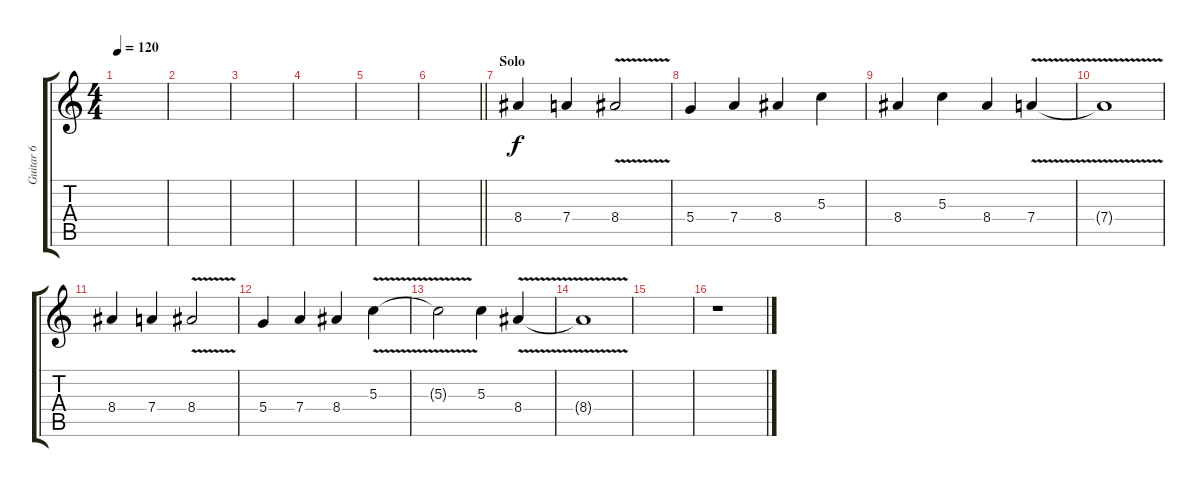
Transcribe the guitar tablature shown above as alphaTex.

\track ("Guitar 6" "Guitar 6") {instrument acousticguitarsteel}
\staff {score tabs}
\tuning (E4 B3 G3 D3 A2 E2) {hide}
\ts (4 4)
\tempo 120
\clef g2
\ks c
|
|
|
|
|
\barLineRight lightlight
|
\section ("" "Solo")
8.4.4 7.4.4 8.4{v}.2 |
5.4.4 7.4.4 8.4.4 5.3.4 |
8.4.4 5.3.4 8.4.4 7.4{v}.4 |
7.4{t}.1 |
8.4.4 7.4.4 8.4{v}.2 |
5.4.4 7.4.4 8.4.4 5.3{v}.4 |
5.3{v t}.2 5.3.4 8.4{v}.4 |
8.4{v t}.1 |
|
r.1
